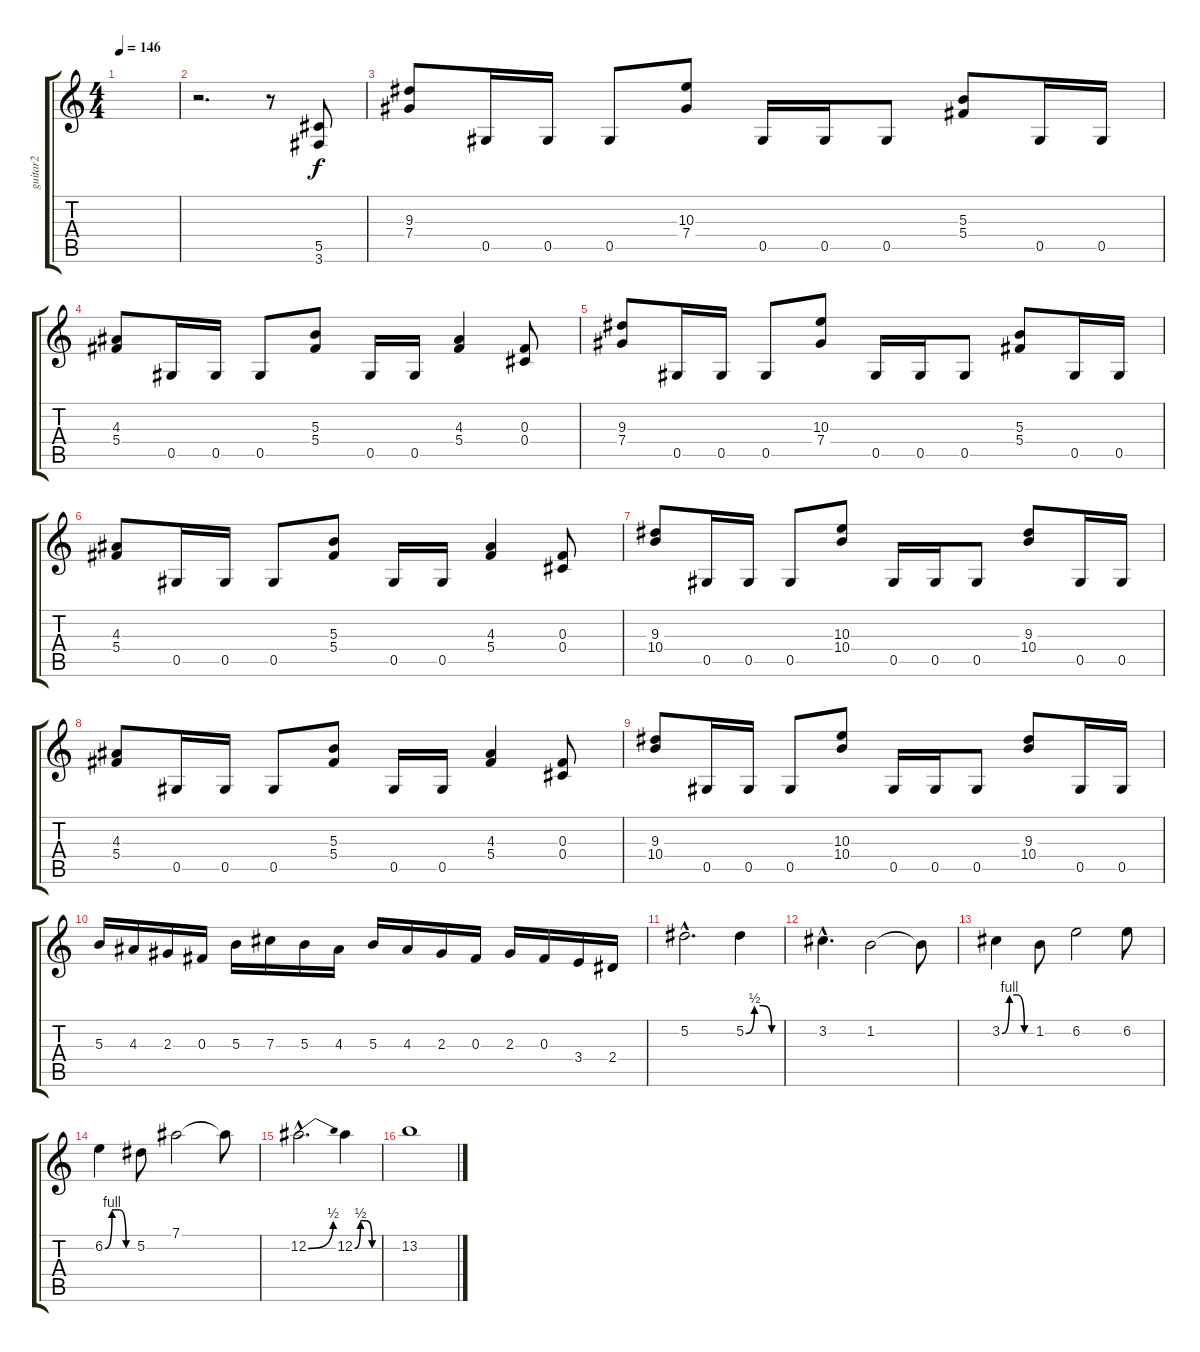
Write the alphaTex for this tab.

\track ("guitar2" "guitar2") {instrument overdrivenguitar}
\staff {score tabs}
\tuning (Eb4 Bb3 Gb3 Db3 Ab2 Eb2) {hide}
\ts (4 4)
\tempo 146
\clef g2
\ks c
|
r.2{d} r.8 (5.5 3.6).8 |
(9.3 7.4).8 0.5.16 0.5.16 0.5.8 (10.3 7.4).8 0.5.16 0.5.16 0.5.8 (5.3 5.4).8 0.5.16 0.5.16 |
(4.3 5.4).8 0.5.16 0.5.16 0.5.8 (5.3 5.4).8 0.5.16 0.5.16 (4.3 5.4).4 (0.3 0.4).8 |
(9.3 7.4).8 0.5.16 0.5.16 0.5.8 (10.3 7.4).8 0.5.16 0.5.16 0.5.8 (5.3 5.4).8 0.5.16 0.5.16 |
(4.3 5.4).8 0.5.16 0.5.16 0.5.8 (5.3 5.4).8 0.5.16 0.5.16 (4.3 5.4).4 (0.3 0.4).8 |
(9.3 10.4).8 0.5.16 0.5.16 0.5.8 (10.3 10.4).8 0.5.16 0.5.16 0.5.8 (9.3 10.4).8 0.5.16 0.5.16 |
(4.3 5.4).8 0.5.16 0.5.16 0.5.8 (5.3 5.4).8 0.5.16 0.5.16 (4.3 5.4).4 (0.3 0.4).8 |
(9.3 10.4).8 0.5.16 0.5.16 0.5.8 (10.3 10.4).8 0.5.16 0.5.16 0.5.8 (9.3 10.4).8 0.5.16 0.5.16 |
5.3.16 4.3.16 2.3.16 0.3.16 5.3.16 7.3.16 5.3.16 4.3.16 5.3.16 4.3.16 2.3.16 0.3.16 2.3.16 0.3.16 3.4.16 2.4.16 |
5.2{hac}.2{d} 5.2{be (custom 0 0 15 2 30 2 45 0 60 0)}.4 |
3.2{hac}.4{d} 1.2.2 1.2{t}.8 |
3.2{be (custom 0 0 15 4 30 4 45 0 60 0)}.4 1.2.8 6.2.2 6.2.8 |
6.2{be (custom 0 0 15 4 30 4 45 0 60 0)}.4 5.2.8 7.1.2 7.1{t}.8 |
12.2{be (bend 0 0 60 2) hac}.2{d} 12.2{be (custom 0 0 15 2 30 2 45 0 60 0)}.4 |
13.2.1
